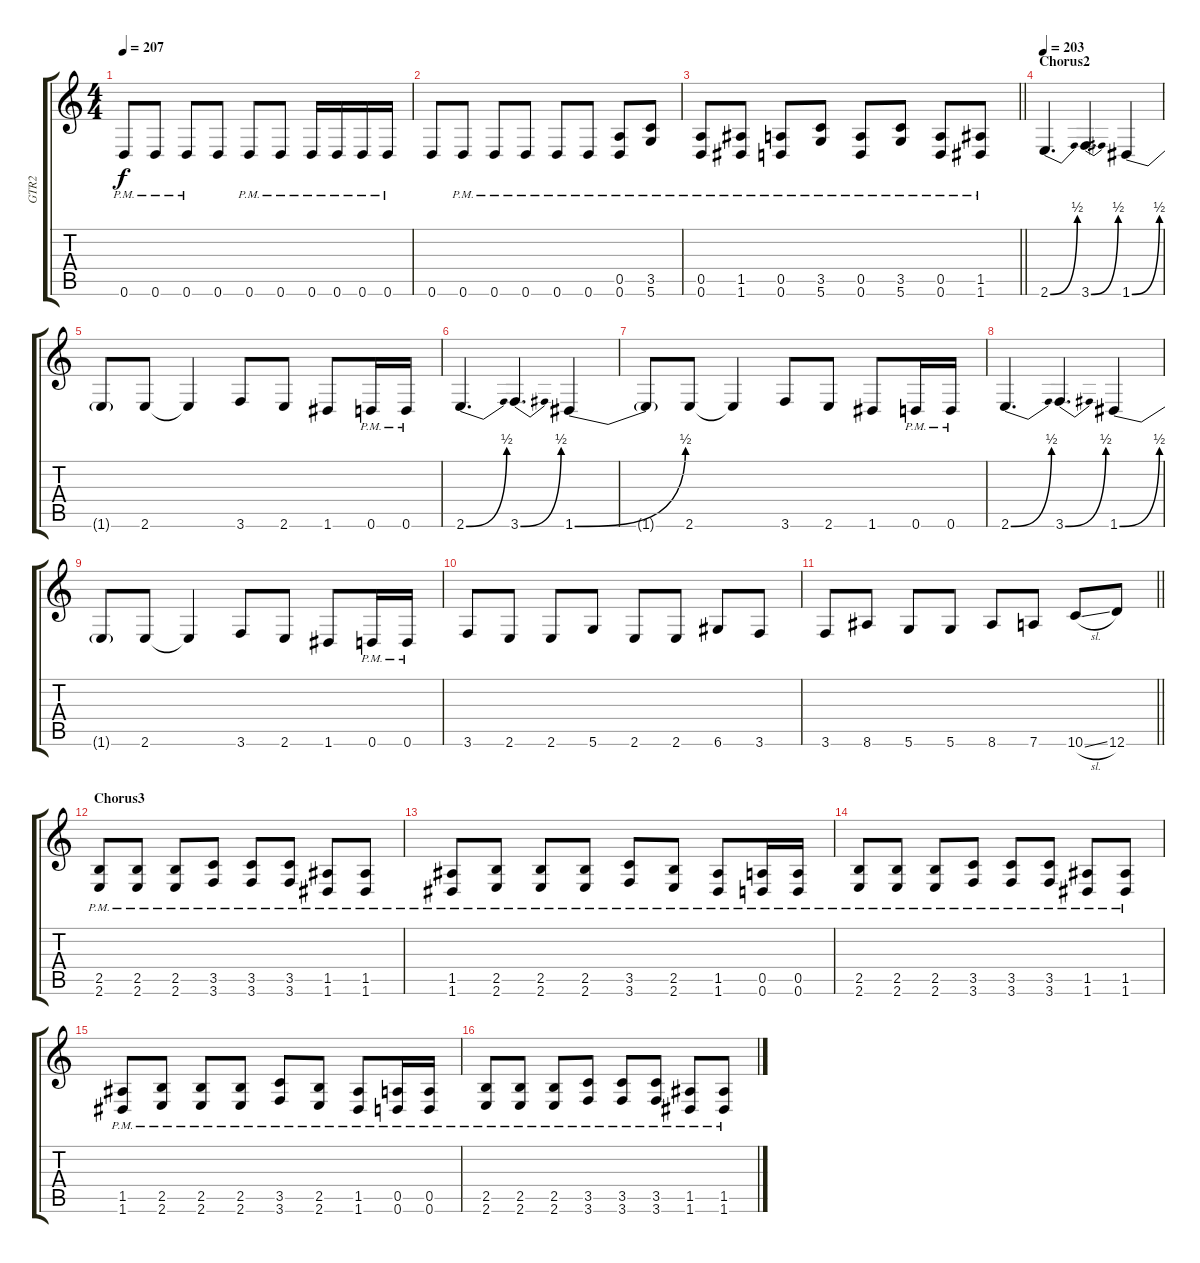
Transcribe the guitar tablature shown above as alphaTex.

\track ("GTR2" "GTR2") {instrument distortionguitar}
\staff {score tabs}
\tuning (E4 B3 G3 D3 A2 D2) {hide}
\ts (4 4)
\tempo 207
\clef g2
\ks c
0.6{pm}.8{dy f} 0.6{pm}.8 0.6{pm}.8 0.6.8 0.6{pm}.8 0.6{pm}.8 0.6{pm}.16 0.6{pm}.16 0.6{pm}.16 0.6{pm}.16 |
0.6.8 0.6{pm}.8 0.6{pm}.8 0.6{pm}.8 0.6{pm}.8 0.6{pm}.8 (0.5{pm} 0.6{pm}).8 (3.5{pm} 5.6{pm}).8 |
\barLineRight lightlight
(0.5{pm} 0.6{pm}).8 (1.5{pm} 1.6{pm}).8 (0.5{pm} 0.6{pm}).8 (3.5{pm} 5.6{pm}).8 (0.5{pm} 0.6{pm}).8 (3.5{pm} 5.6{pm}).8 (0.5{pm} 0.6{pm}).8 (1.5{pm} 1.6{pm}).8 |
\section ("" "Chorus2")
\tempo 203
2.6{be (bend 0 0 60 2)}.4{d} 3.6{be (bend 0 0 60 2)}.4{d} 1.6{be (bend 0 0 60 2)}.4 |
1.6{t}.8 2.6.8 2.6{t}.4 3.6.8 2.6.8 1.6.8 0.6{pm}.16 0.6{pm}.16 |
2.6{be (bend 0 0 60 2)}.4{d} 3.6{be (bend 0 0 60 2)}.4{d} 1.6{be (bend 0 0 60 2)}.4 |
1.6{t}.8 2.6.8 2.6{t}.4 3.6.8 2.6.8 1.6.8 0.6{pm}.16 0.6{pm}.16 |
2.6{be (bend 0 0 60 2)}.4{d} 3.6{be (bend 0 0 60 2)}.4{d} 1.6{be (bend 0 0 60 2)}.4 |
1.6{t}.8 2.6.8 2.6{t}.4 3.6.8 2.6.8 1.6.8 0.6{pm}.16 0.6{pm}.16 |
3.6.8 2.6.8 2.6.8 5.6.8 2.6.8 2.6.8 6.6.8 3.6.8 |
\barLineRight lightlight
3.6.8 8.6.8 5.6.8 5.6.8 8.6.8 7.6.8 10.6{sl}.8 12.6.8 |
\section ("" "Chorus3")
(2.5{pm} 2.6{pm}).8 (2.5{pm} 2.6{pm}).8 (2.5{pm} 2.6{pm}).8 (3.5{pm} 3.6{pm}).8 (3.5{pm} 3.6{pm}).8 (3.5{pm} 3.6{pm}).8 (1.5{pm} 1.6{pm}).8 (1.5{pm} 1.6{pm}).8 |
(1.5{pm} 1.6{pm}).8 (2.5{pm} 2.6{pm}).8 (2.5{pm} 2.6{pm}).8 (2.5{pm} 2.6{pm}).8 (3.5{pm} 3.6{pm}).8 (2.5{pm} 2.6{pm}).8 (1.5{pm} 1.6{pm}).8 (0.5{pm} 0.6{pm}).16 (0.5{pm} 0.6{pm}).16 |
(2.5{pm} 2.6{pm}).8 (2.5{pm} 2.6{pm}).8 (2.5{pm} 2.6{pm}).8 (3.5{pm} 3.6{pm}).8 (3.5{pm} 3.6{pm}).8 (3.5{pm} 3.6{pm}).8 (1.5{pm} 1.6{pm}).8 (1.5{pm} 1.6{pm}).8 |
(1.5{pm} 1.6{pm}).8 (2.5{pm} 2.6{pm}).8 (2.5{pm} 2.6{pm}).8 (2.5{pm} 2.6{pm}).8 (3.5{pm} 3.6{pm}).8 (2.5{pm} 2.6{pm}).8 (1.5{pm} 1.6{pm}).8 (0.5{pm} 0.6{pm}).16 (0.5{pm} 0.6{pm}).16 |
(2.5{pm} 2.6{pm}).8 (2.5{pm} 2.6{pm}).8 (2.5{pm} 2.6{pm}).8 (3.5{pm} 3.6{pm}).8 (3.5{pm} 3.6{pm}).8 (3.5{pm} 3.6{pm}).8 (1.5{pm} 1.6{pm}).8 (1.5{pm} 1.6{pm}).8
